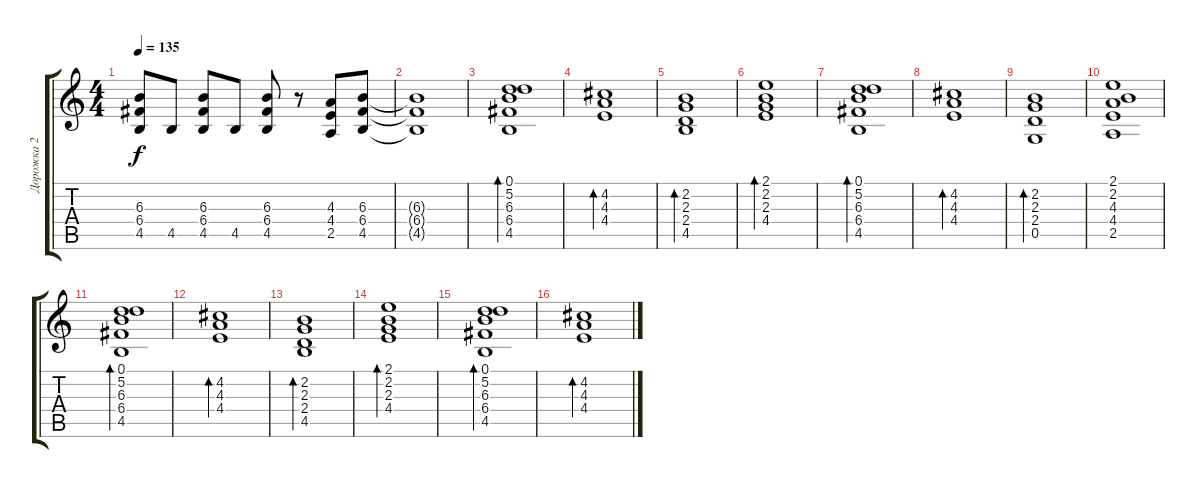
\track ("Дорожка 2" "Дорожка 2") {instrument distortionguitar}
\staff {score tabs}
\tuning (D4 A3 F3 C3 G2 D2) {hide}
\ts (4 4)
\tempo 135
\clef g2
\ks c
(6.3{t} 6.4{t} 4.5{t}).8{dy f} 4.5.8 (6.3 6.4 4.5).8 4.5.8 (6.3 6.4 4.5).8 r.8 (4.3 4.4 2.5).8 (6.3 6.4 4.5).8 |
(6.3{t} 6.4{t} 4.5{t}).1 |
(0.1 5.2 6.3 6.4 4.5).1{bd 240 instrument acousticguitarnylon} |
(4.2 4.3 4.4).1{bd 240} |
(2.2 2.3 2.4 4.5).1{bd 240} |
(2.1 2.2 2.3 4.4).1{bd 240} |
(0.1 5.2 6.3 6.4 4.5).1{bd 240 instrument acousticguitarnylon} |
(4.2 4.3 4.4).1{bd 240} |
(2.2 2.3 2.4 0.5).1{bd 240} |
(2.1 2.2 4.3 4.4 2.5).1{instrument acousticguitarnylon} |
(0.1 5.2 6.3 6.4 4.5).1{bd 240 instrument acousticguitarnylon} |
(4.2 4.3 4.4).1{bd 240} |
(2.2 2.3 2.4 4.5).1{bd 240} |
(2.1 2.2 2.3 4.4).1{bd 240} |
(0.1 5.2 6.3 6.4 4.5).1{bd 240 instrument acousticguitarnylon} |
(4.2 4.3 4.4).1{bd 240}
